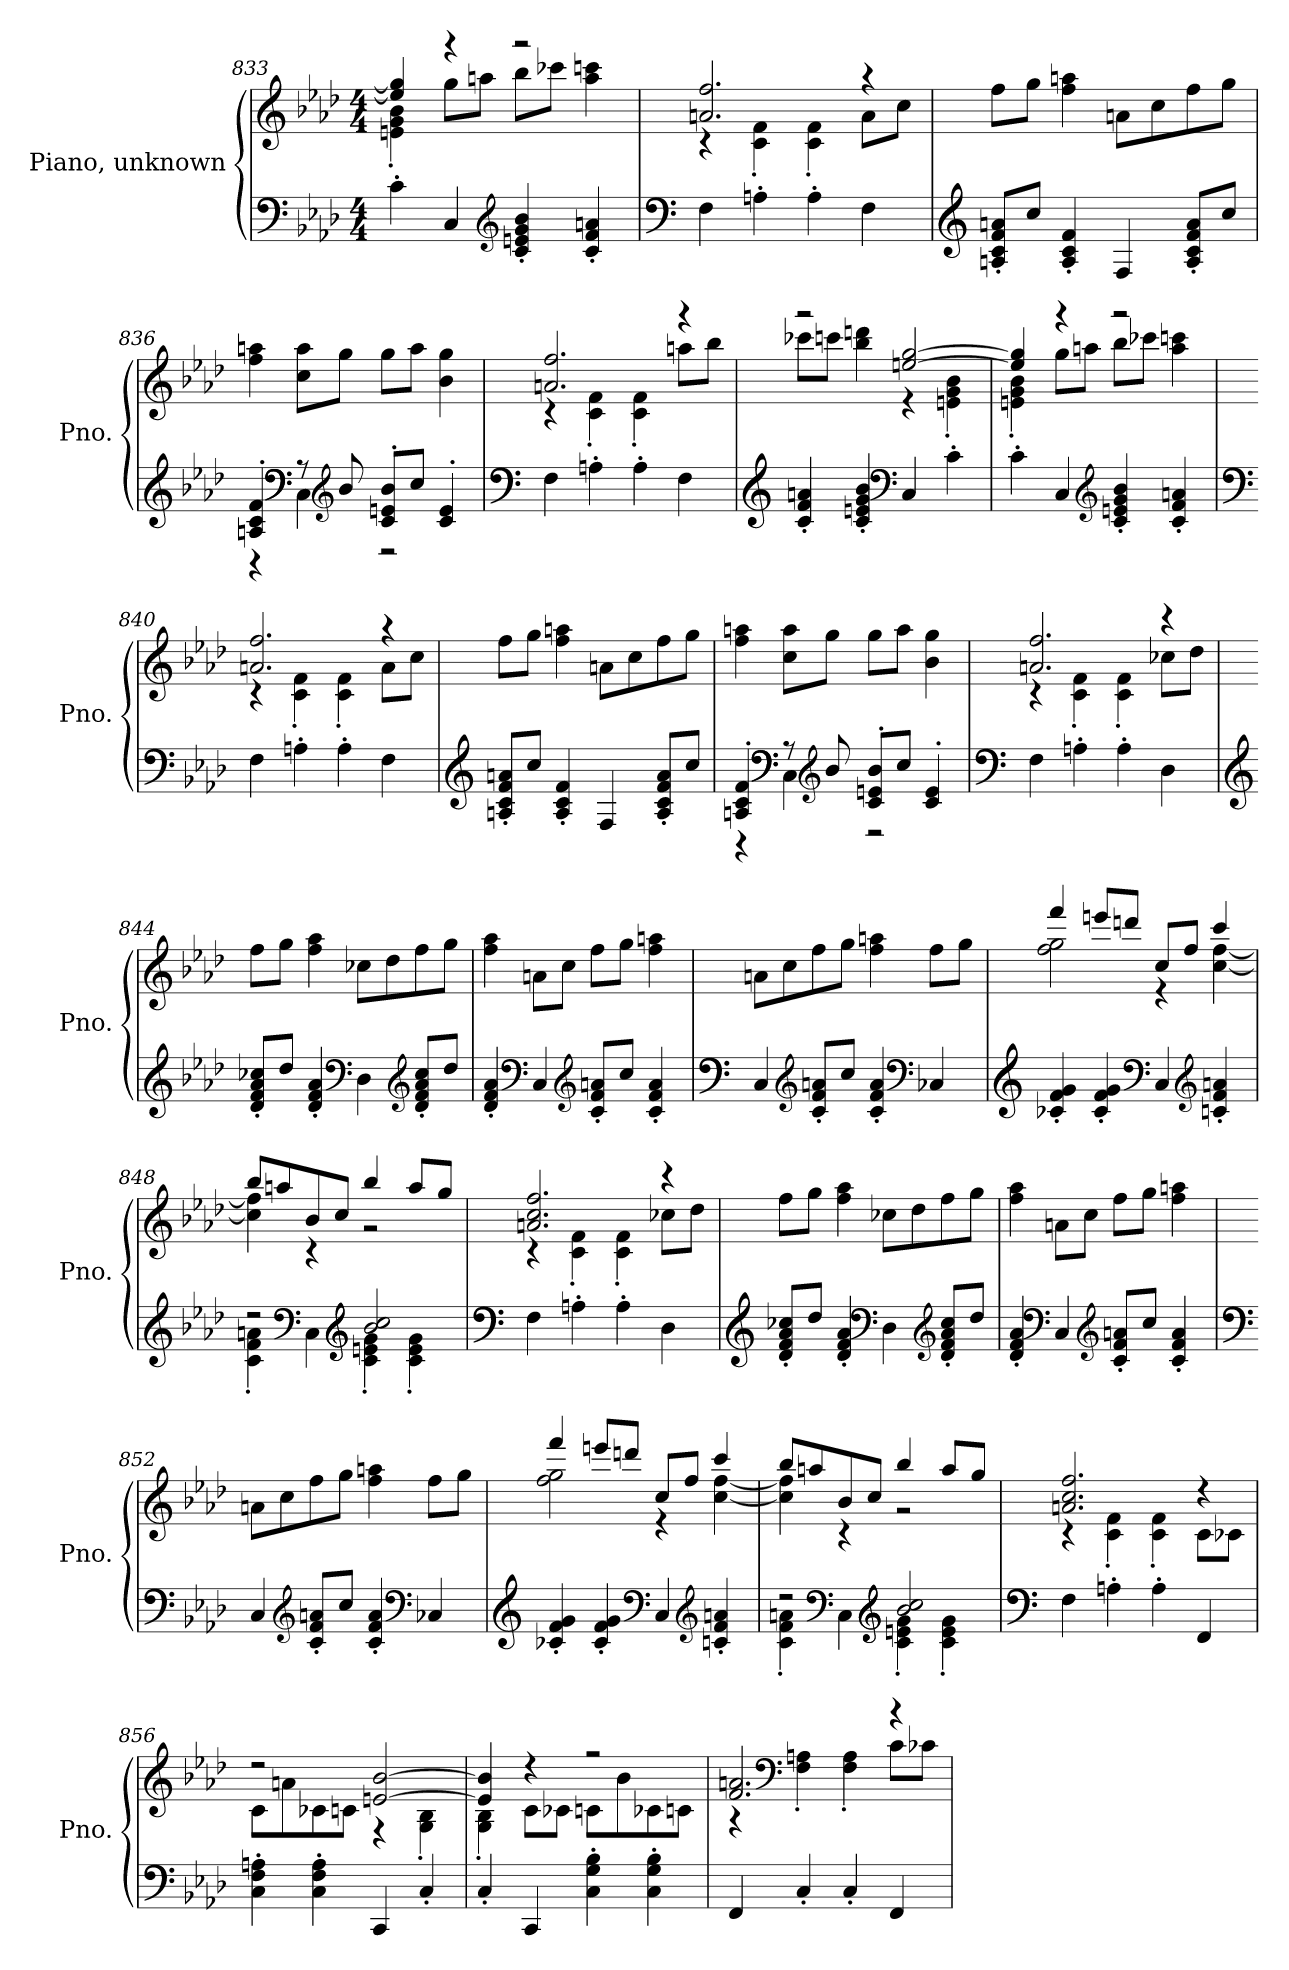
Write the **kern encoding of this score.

**kern	**kern
*part1	*part1
*staff2	*staff1
*I"Piano, unknown	*
*I'Pno.	*
*clefF4	*clefG2
*k[b-e-a-d-]	*k[b-e-a-d-]
*M4/4	*M4/4
=833	=833
*	*^
4c'\	4ee/] 4gg/]	4en\' 4g\' 4b-\'
4C/	4r	8gg\L
.	.	8aan\J
*clefG2	*	*
4c/' 4en/' 4g/' 4b-/'	2r	8bb-\L
.	.	8ccc-X\J
4c/' 4f/' 4an/'	.	4aa\ 4cccn\
!!LO:LB:g=z	!!
=834	=834	=834
*clefF4	*	*
4F\	2.an/ 2.ff/	4r
4An'\	.	4c\' 4f\'
4A'\	.	4c\' 4f\'
4F\	4r	8a\L
.	.	8cc\J
*	*v	*v
=835	=835
*clefG2	*
8An/' 8c/' 8f/' 8an/'L	8ff\L
8cc/J	8gg\J
4A/' 4c/' 4f/'	4ff\ 4aan\
4F/	8an\L
.	8cc\
8A/' 8c/' 8f/' 8a/'L	8ff\
8cc/J	8gg\J
=836	=836
*^	*
4An/' 4c/' 4f/'	4r	4ff\ 4aan\
*clefF4	*	*
8r	4C\	8cc\ 8aa\L
*clefG2	*	*
8b-/	.	8gg\J
8c/' 8en/' 8b-/'L	2r	8gg\L
8cc/J	.	8aa\J
4c/' 4e/'	.	4b-\ 4gg\
*v	*v	*
=837	=837
*clefF4	*
*	*^
4F\	2.an/ 2.ff/	4r
4An'\	.	4c\' 4f\'
4A'\	.	4c\' 4f\'
4F\	4r	8aan\L
.	.	8bb-\J
!!LO:LB:g=z	!!
=838	=838	=838
*clefG2	*	*
4c/' 4f/' 4an/'	2r	8ccc-X\L
.	.	8cccn\J
4c/' 4en/' 4g/' 4b-/'	.	4bb-\ 4dddn\
*clefF4	*	*
4C/	[2een/ [2gg/	4r
4c'\	.	4en\' 4g\' 4b-\'
=839	=839	=839
4c'\	4ee/] 4gg/]	4en\' 4g\' 4b-\'
4C/	4r	8gg\L
.	.	8aan\J
*clefG2	*	*
4c/' 4en/' 4g/' 4b-/'	2r	8bb-\L
.	.	8ccc-X\J
4c/' 4f/' 4an/'	.	4aa\ 4cccn\
=840	=840	=840
*clefF4	*	*
4F\	2.an/ 2.ff/	4r
4An'\	.	4c\' 4f\'
4A'\	.	4c\' 4f\'
4F\	4r	8a\L
.	.	8cc\J
*	*v	*v
=841	=841
*clefG2	*
8An/' 8c/' 8f/' 8an/'L	8ff\L
8cc/J	8gg\J
4A/' 4c/' 4f/'	4ff\ 4aan\
4F/	8an\L
.	8cc\
8A/' 8c/' 8f/' 8a/'L	8ff\
8cc/J	8gg\J
!!LO:LB:g=z
=842	=842
*^	*
4An/' 4c/' 4f/'	4r	4ff\ 4aan\
*clefF4	*	*
8r	4C\	8cc\ 8aa\L
*clefG2	*	*
8b-/	.	8gg\J
8c/' 8en/' 8b-/'L	2r	8gg\L
8cc/J	.	8aa\J
4c/' 4e/'	.	4b-\ 4gg\
*v	*v	*
=843	=843
*clefF4	*
*	*^
4F\	2.an/ 2.ff/	4r
4An'\	.	4c\' 4f\'
4A'\	.	4c\' 4f\'
4D-\	4r	8cc-X\L
.	.	8dd-\J
*	*v	*v
=844	=844
*clefG2	*
8d-/' 8f/' 8a-/' 8cc-X/'L	8ff\L
8dd-/J	8gg\J
4d-/' 4f/' 4a-/'	4ff\ 4aa-\
*clefF4	*
4D-\	8cc-X\L
.	8dd-\
*clefG2	*
8d-/' 8f/' 8a-/' 8cc-/'L	8ff\
8dd-/J	8gg\J
!!LO:LB:g=z
=845	=845
4d-/' 4f/' 4a-/'	4ff\ 4aa-\
*clefF4	*
4C/	8an\L
.	8cc\J
*clefG2	*
8c/' 8f/' 8an/'L	8ff\L
8cc/J	8gg\J
4c/' 4f/' 4a/'	4ff\ 4aan\
=846	=846
*clefF4	*
4C/	8an\L
.	8cc\
*clefG2	*
8c/' 8f/' 8an/'L	8ff\
8cc/J	8gg\J
4c/' 4f/' 4a/'	4ff\ 4aan\
*clefF4	*
4C-X/	8ff\L
.	8gg\J
=847	=847
*clefG2	*
*	*^
4c-X/' 4f/' 4g/'	4fff/	2ff\ 2gg\
4c-/' 4f/' 4g/'	8eeen/L	.
.	8dddn/J	.
*clefF4	*	*
4C/	8cc/L	4r
.	8ff/J	.
*clefG2	*	*
4cn/' 4f/' 4an/'	4ccc/	[4cc\ [4ff\
!!LO:LB:g=z	!!
=848	=848	=848
*^	*	*
2r	4c\' 4f\' 4an\'	8bb-/L	4cc\] 4ff\]
.	.	8aan/	.
*clefF4	*	*	*
.	4C\	8b-/	4r
.	.	8cc/J	.
*clefG2	*	*	*
2b-/ 2cc/	4c\' 4en\' 4g\'	4bb-/	2r
.	4c\' 4e\' 4g\'	8aa/L	.
.	.	8gg/J	.
*v	*v	*	*
=849	=849	=849
*clefF4	*	*
4F\	2.an/ 2.cc/ 2.ff/	4r
4An'\	.	4c\' 4f\'
4A'\	.	4c\' 4f\'
4D-\	4r	8cc-X\L
.	.	8dd-\J
*	*v	*v
=850	=850
*clefG2	*
8d-/' 8f/' 8a-/' 8cc-X/'L	8ff\L
8dd-/J	8gg\J
4d-/' 4f/' 4a-/'	4ff\ 4aa-\
*clefF4	*
4D-\	8cc-X\L
.	8dd-\
*clefG2	*
8d-/' 8f/' 8a-/' 8cc-/'L	8ff\
8dd-/J	8gg\J
!!LO:PB:g=z
=851	=851
4d-/' 4f/' 4a-/'	4ff\ 4aa-\
*clefF4	*
4C/	8an\L
.	8cc\J
*clefG2	*
8c/' 8f/' 8an/'L	8ff\L
8cc/J	8gg\J
4c/' 4f/' 4a/'	4ff\ 4aan\
=852	=852
*clefF4	*
4C/	8an\L
.	8cc\
*clefG2	*
8c/' 8f/' 8an/'L	8ff\
8cc/J	8gg\J
4c/' 4f/' 4a/'	4ff\ 4aan\
*clefF4	*
4C-X/	8ff\L
.	8gg\J
=853	=853
*clefG2	*
*	*^
4c-X/' 4f/' 4g/'	4fff/	2ff\ 2gg\
4c-/' 4f/' 4g/'	8eeen/L	.
.	8dddn/J	.
*clefF4	*	*
4C/	8cc/L	4r
.	8ff/J	.
*clefG2	*	*
4cn/' 4f/' 4an/'	4ccc/	[4cc\ [4ff\
!!LO:LB:g=z	!!
=854	=854	=854
*^	*	*
2r	4c\' 4f\' 4an\'	8bb-/L	4cc\] 4ff\]
.	.	8aan/	.
*clefF4	*	*	*
.	4C\	8b-/	4r
.	.	8cc/J	.
*clefG2	*	*	*
2b-/ 2cc/	4c\' 4en\' 4g\'	4bb-/	2r
.	4c\' 4e\' 4g\'	8aa/L	.
.	.	8gg/J	.
*v	*v	*	*
=855	=855	=855
*clefF4	*	*
4F\	2.an/ 2.cc/ 2.ff/	4r
4An'\	.	4c\' 4f\'
4A'\	.	4c\' 4f\'
4FF/	4r	8c\L
.	.	8c-X\J
=856	=856	=856
4C\' 4F\' 4An\'	2r	8c\L
.	.	8an\
4C\' 4F\' 4A\'	.	8c-X\
.	.	8cn\J
4CC/	[2en/ [2b-/	4r
4C'/	.	4G\' 4B-\'
=857	=857	=857
4C'/	4e/] 4b-/]	4G\' 4B-\'
4CC/	4r	8c\L
.	.	8c-X\J
4C\' 4G\' 4B-\'	2r	8cn\L
.	.	8b-\
4C\' 4G\' 4B-\'	.	8c-X\
.	.	8cn\J
!!LO:LB:g=z	!!
=858	=858	=858
4FF/	2.f/ 2.an/	4r
*	*clefF4	*
4C'/	.	4F\' 4An\'
4C'/	.	4F\' 4A\'
4FF/	4r	8c\L
.	.	8c-X\J
*	*v	*v
=	=
*-	*-
